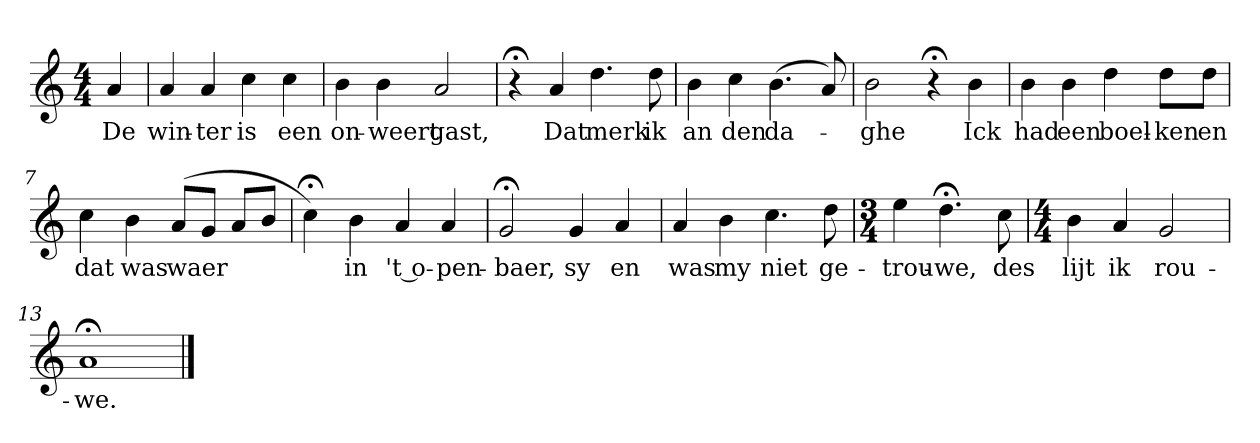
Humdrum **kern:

**kern	**text
*part1	*part1
*staff1	*staff1
*k[]	*
*a:	*
*M4/4	*
*MM120	*
=	=
4a	De
=1	=1
4a	win-
4a	-ter
4cc	is
4cc	een
=2	=2
4b	on-
4b	-weert
2a	gast,
=3	=3
4r;<	.
4a	Dat
4.dd	merk
8dd	ik
=4	=4
4b	an
4cc	den
(4.b	da-
8a)	.
=5	=5
2b	-ghe
4r;<	.
4b	Ick
=6	=6
4b	had
4b	een
4dd	boel-
8ddL	-ken
8ddJ	en
=7	=7
4cc	dat
4b	was
(8aL	waer
8gJ	.
8aL	.
8bJ	.
=8	=8
4cc;<)	.
4b	in
4a	't o-
4a	-pen-
=9	=9
2g;<	-baer,
4g	sy
4a	en
=10	=10
4a	was
4b	my
4.cc	niet
8dd	ge-
=11	=11
*M3/4	*
4ee	-trou-
4.dd;<	-we,
8cc	des
=12	=12
*M4/4	*
4b	lijt
4a	ik
2g	rou-
=13	=13
1a;<	-we.
==	==
*-	*-
